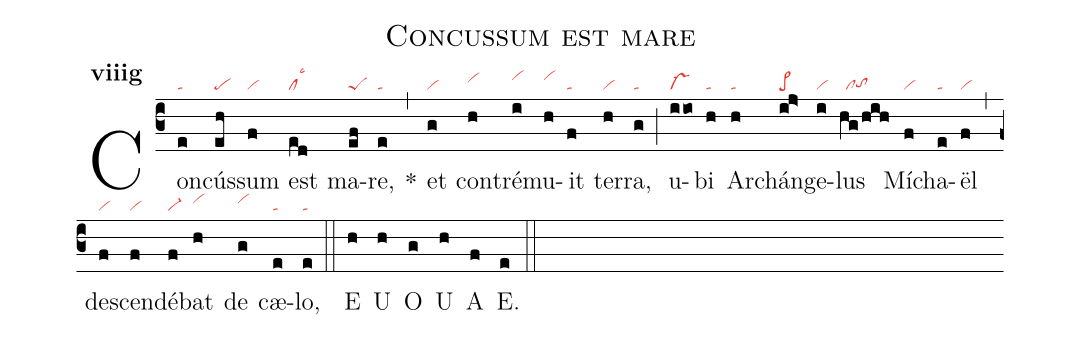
name:Concussum est mare;
office-part:an;
mode:8g;
nabc-lines:1;
%%
initial-style: 1;
name:Concussum est mare;
mode: 8;
office-part: Antiphona;
annotation: Ant.;
annotation: viii g;
nabc-lines:1;
%%
(c3) Con(e|ta)cús(eh|pe)sum(f|vi) est(ed|cllsc3) ma(ef|peS)re,(e|ta) <sp>*</sp>(,) et(g|vi) con(h|vihi)tré(i|vihj)mu(h|vihj)it(f|ta) ter(h|vi)ra,(g|ta) (;) u(iio|vs-)bi(h|ta) Arch(h|ta)án(ij>|pe>)ge(i|vi)lus(hg/hih|//cltohg) Mí(f|vi)cha(e|ta)ël(f|vi) (,) des(f|vi)cen(f|vi)dé(f|vi-)bat(h|vihi) de(g|vihi) cæ(e|ta)lo,(e|ta) (::)
<eu>E(h) U(h) O(g) U(h) A(f) E.(e) </eu>(::)
